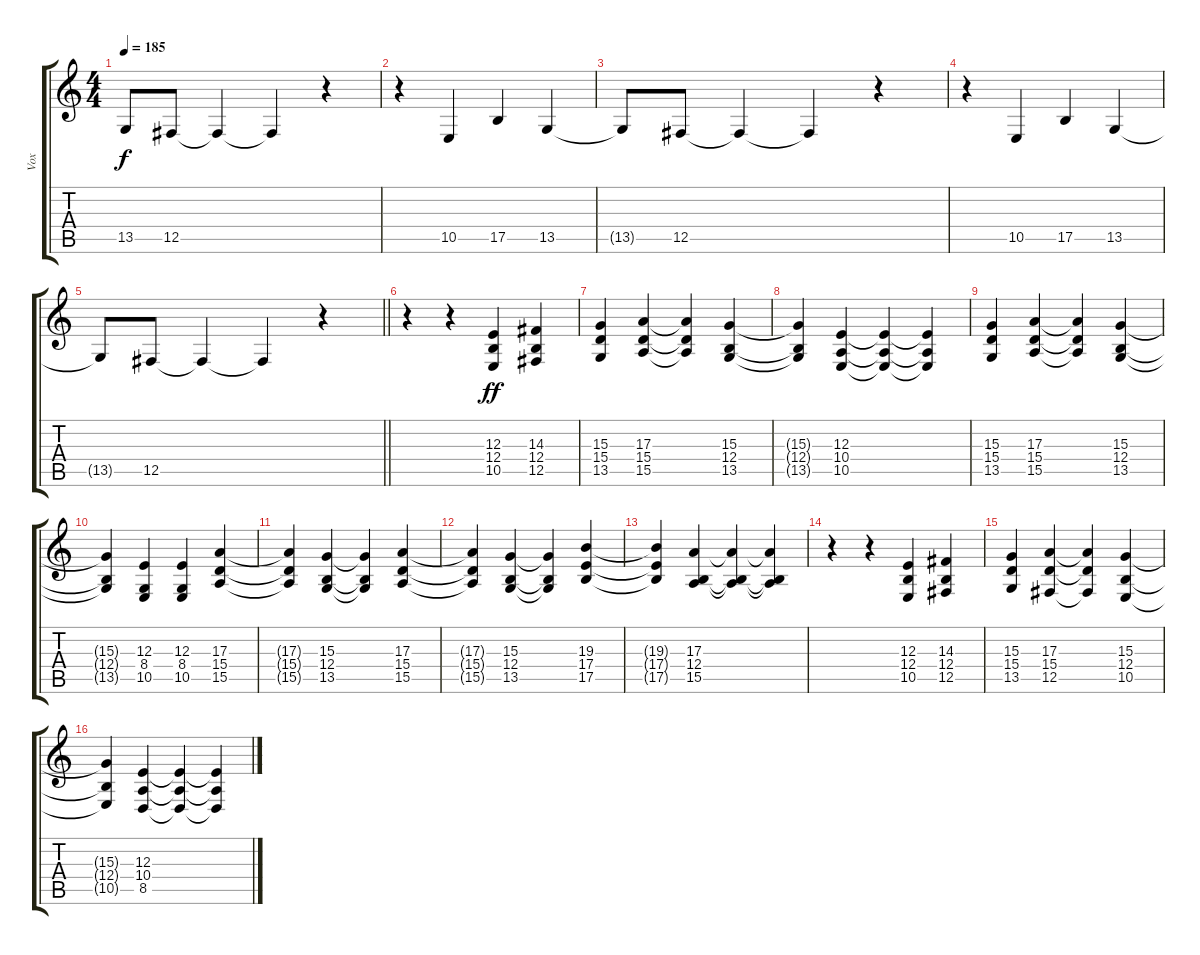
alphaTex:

\track ("Vox" "Vox") {instrument fx7echoes}
\staff {score tabs}
\tuning (Db4 Ab3 E3 B2 Gb2 Db2) {hide}
\ts (4 4)
\tempo 185
\clef g2
\ks c
13.5{t}.8{dy f} 12.5.8 12.5{t}.4 12.5{t}.4 r.4 |
r.4 10.5.4 17.5.4 13.5.4 |
13.5{t}.8 12.5.8 12.5{t}.4 12.5{t}.4 r.4 |
r.4 10.5.4 17.5.4 13.5.4 |
\barLineRight lightlight
13.5{t}.8 12.5.8 12.5{t}.4 12.5{t}.4 r.4 |
\section ("" "")
r.4 r.4 (12.3 12.4 10.5).4{dy ff} (14.3 12.4 12.5).4 |
(15.3 15.4 13.5).4 (17.3 15.4 15.5).4 (17.3{t} 15.4{t} 15.5{t}).4 (15.3 12.4 13.5).4 |
(15.3{t} 12.4{t} 13.5{t}).4 (12.3 10.4 10.5).4 (12.3{t} 10.4{t} 10.5{t}).4 (12.3{t} 10.4{t} 10.5{t}).4 |
(15.3 15.4 13.5).4 (17.3 15.4 15.5).4 (17.3{t} 15.4{t} 15.5{t}).4 (15.3 12.4 13.5).4 |
(15.3{t} 12.4{t} 13.5{t}).4 (12.3 8.4 10.5).4 (12.3 8.4 10.5).4 (17.3 15.4 15.5).4 |
(17.3{t} 15.4{t} 15.5{t}).4 (15.3 12.4 13.5).4 (15.3{t} 12.4{t} 13.5{t}).4 (17.3 15.4 15.5).4 |
(17.3{t} 15.4{t} 15.5{t}).4 (15.3 12.4 13.5).4 (15.3{t} 12.4{t} 13.5{t}).4 (19.3 17.4 17.5).4 |
(19.3{t} 17.4{t} 17.5{t}).4 (17.3 12.4 15.5).4 (17.3{t} 12.4{t} 15.5{t}).4 (17.3{t} 12.4{t} 15.5{t}).4 |
r.4 r.4 (12.3 12.4 10.5).4 (14.3 12.4 12.5).4 |
(15.3 15.4 13.5).4 (17.3 15.4 12.5).4 (17.3{t} 15.4{t} 12.5{t}).4 (15.3 12.4 10.5).4 |
(15.3{t} 12.4{t} 10.5{t}).4 (12.3 10.4 8.5).4 (12.3{t} 10.4{t} 8.5{t}).4 (12.3{t} 10.4{t} 8.5{t}).4
